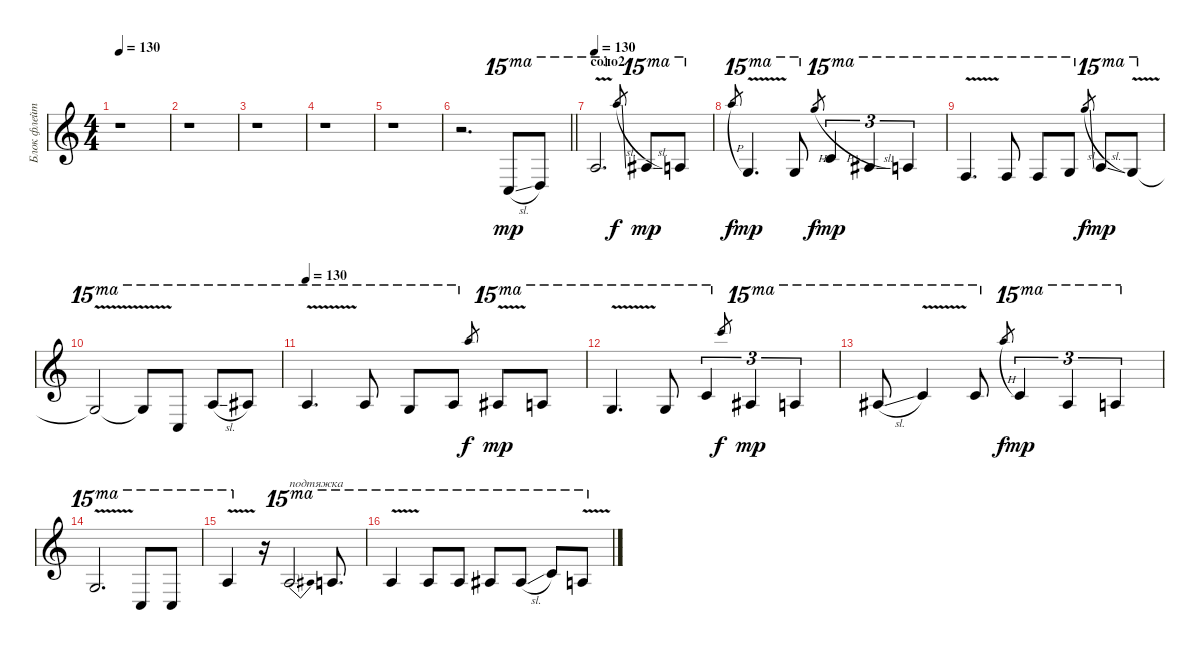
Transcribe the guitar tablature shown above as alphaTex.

\track ("Блок флейта" "Блок флейт") {instrument panflute}
\staff {score}
\tuning (E4 B3 G3 D3 A2 E2) {hide}
\ts (4 4)
\tempo 130
\clef g2
\ks c
r.1{dy mp} |
r.1 |
r.1 |
r.1 |
r.1 |
\barLineRight lightlight
r.2{d} 8.1{sl}.8{ot 15ma} 10.1.8{ot 15ma} |
\section ("" "соло2")
\tempo 130
17.1{v}.2{d ot 15ma} 17.1{sl}.8{gr dy f} 18.1{sl}.8{ot 15ma dy mp} 17.1.8{ot 15ma} |
17.1{h}.8{gr dy f} 15.1{v}.4{d ot 15ma dy mp} 15.1.8{ot 15ma} 15.1{h}.8{gr dy f} 20.1{h}.4{tu (3 2) ot 15ma dy mp} 18.1{sl}.4{tu (3 2) ot 15ma} 17.1.4{tu (3 2) ot 15ma} |
13.1{v}.4{d ot 15ma} 13.1.8{ot 15ma} 13.1.8{ot 15ma} 15.1.8{ot 15ma} 15.1{sl}.8{gr dy f} 17.1{sl}.8{ot 15ma dy mp} 15.1{v}.8{ot 15ma} |
15.1{v t}.2{ot 15ma} 15.1{t}.8{ot 15ma} 8.1.8{ot 15ma} 17.1{sl}.8{ot 15ma} 18.1.8{ot 15ma} |
\tempo 130
17.1{v}.4{d ot 15ma} 17.1.8{ot 15ma} 15.1.8{ot 15ma} 17.1.8{ot 15ma} 17.1.8{gr dy f} 18.1{v}.8{ot 15ma dy mp} 17.1.8{ot 15ma} |
15.1{v}.4{d ot 15ma} 15.1.8{ot 15ma} 20.1.4{tu (3 2) ot 15ma} 20.1.8{gr dy f} 18.1.4{tu (3 2) ot 15ma dy mp} 17.1.4{tu (3 2) ot 15ma} |
18.1{sl}.8{ot 15ma} 20.1{v}.4{ot 15ma} 20.1.8{ot 15ma} 17.1{h}.8{gr dy f} 20.1.4{tu (3 2) ot 15ma dy mp} 18.1.4{tu (3 2) ot 15ma} 17.1.4{tu (3 2) ot 15ma} |
15.1{v}.2{d ot 15ma} 8.1.8{ot 15ma} 8.1.8{ot 15ma} |
17.1{v}.4{ot 15ma} r.16 17.1{be (bend 0 0 60 2)}.2{ot 15ma txt "подтяжка"} 17.1.8{d ot 15ma} |
17.1{v}.4{ot 15ma} 17.1.8{ot 15ma} 17.1.8{ot 15ma} 18.1.8{ot 15ma} 18.1{sl}.8{ot 15ma} 20.1.8{ot 15ma} 17.1{v}.8{ot 15ma}
